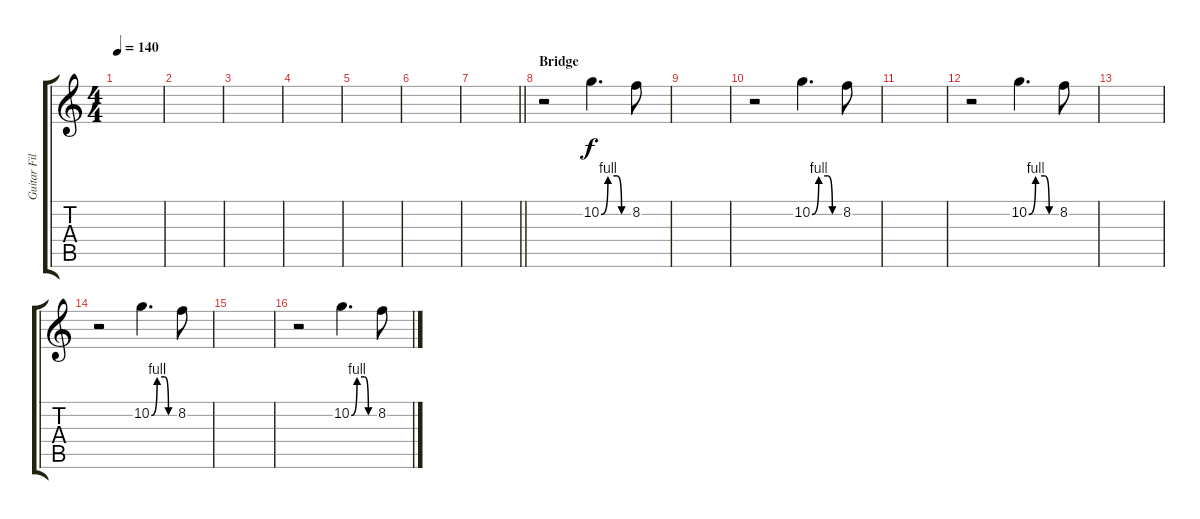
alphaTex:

\track ("Guitar Fills - Martin Sweet" "Guitar Fil") {instrument acousticguitarsteel}
\staff {score tabs}
\tuning (D4 A3 F3 C3 G2 D2) {hide}
\ts (4 4)
\tempo 140
\clef g2
\ks c
|
|
|
|
|
|
\barLineRight lightlight
|
\section ("" "Bridge")
r.2{volume 11 balance 16 instrument distortionguitar} 10.2{be (custom 0 0 15 4 35 4 45 0 60 0)}.4{d} 8.2.8 |
|
r.2 10.2{be (custom 0 0 15 4 35 4 45 0 60 0)}.4{d} 8.2.8 |
|
r.2 10.2{be (custom 0 0 15 4 35 4 45 0 60 0)}.4{d} 8.2.8 |
|
r.2 10.2{be (custom 0 0 15 4 35 4 45 0 60 0)}.4{d} 8.2.8 |
|
r.2 10.2{be (custom 0 0 15 4 35 4 45 0 60 0)}.4{d} 8.2.8
